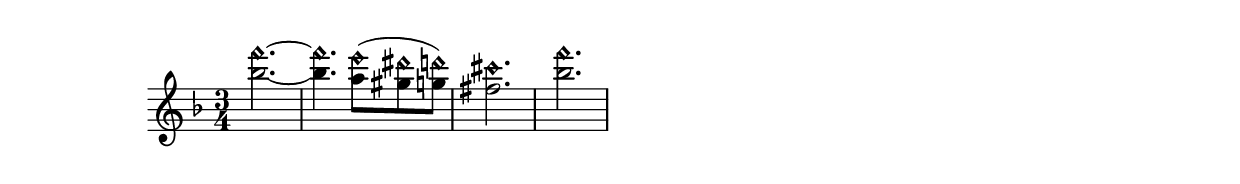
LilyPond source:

%% DO NOT EDIT this file manually; it is automatically
%% generated from LSR http://lsr.dsi.unimi.it
%% Make any changes in LSR itself, or in Documentation/snippets/new/ ,
%% and then run scripts/auxiliar/makelsr.py
%%
%% This file is in the public domain.
\version "2.16.0"

\header {
  lsrtags = "real-music, tweaks-and-overrides, unfretted-strings"

  texidoc = "
Artificial harmonics using @code{\\harmonic} do not show dots.  To
override this behavior, set the context property @code{harmonicDots}.

"
  doctitle = "Dotted harmonics"
} % begin verbatim


\relative c''' {
  \time 3/4
  \key f \major
  \set harmonicDots = ##t
  <bes f'\harmonic>2. ~
  <bes f'\harmonic>4. <a e'\harmonic>8( <gis dis'\harmonic> <g d'\harmonic>)
  <fis cis'\harmonic>2.
  <bes f'\harmonic>2.
}
